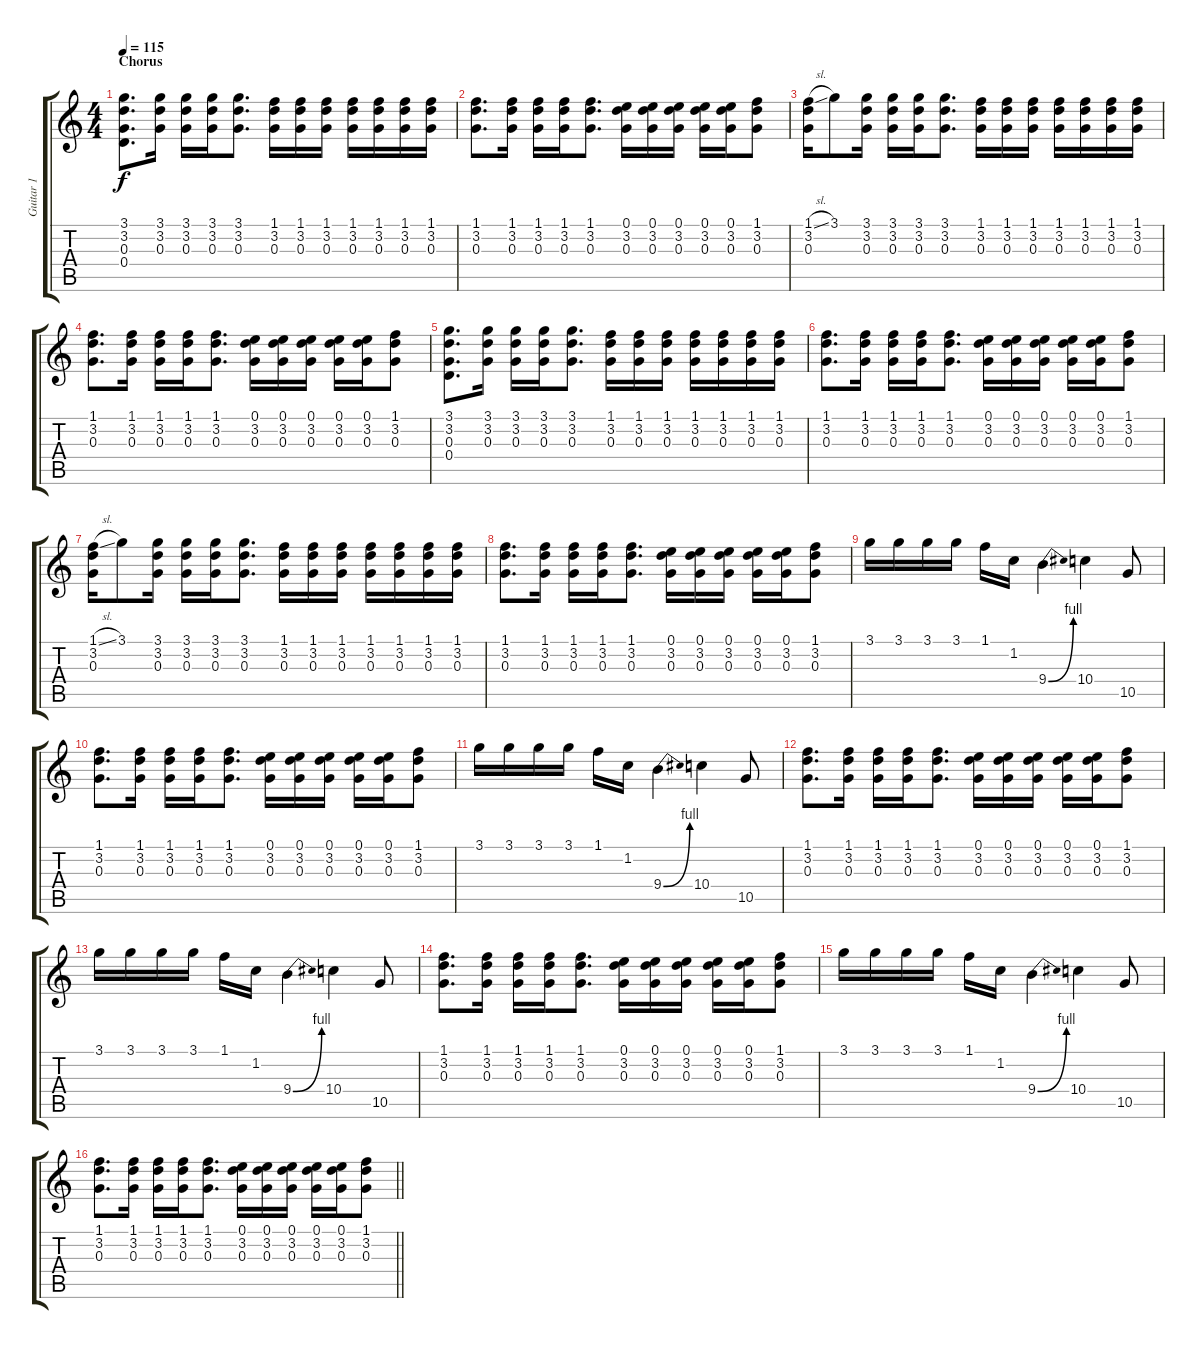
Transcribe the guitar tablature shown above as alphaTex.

\track ("Guitar 1" "Guitar 1") {instrument distortionguitar}
\staff {score tabs}
\tuning (E4 B3 G3 D3 A2 E2) {hide}
\ts (4 4)
\section ("" "Chorus")
\tempo 115
\clef g2
\ks c
(3.1 3.2 0.3 0.4).8{d dy f} (3.1 3.2 0.3).16 (3.1 3.2 0.3).16 (3.1 3.2 0.3).16 (3.1 3.2 0.3).8{d} (1.1 3.2 0.3).16 (1.1 3.2 0.3).16 (1.1 3.2 0.3).16 (1.1 3.2 0.3).16 (1.1 3.2 0.3).16 (1.1 3.2 0.3).16 (1.1 3.2 0.3).16 |
(1.1 3.2 0.3).8{d} (1.1 3.2 0.3).16 (1.1 3.2 0.3).16 (1.1 3.2 0.3).16 (1.1 3.2 0.3).8{d} (0.1 3.2 0.3).16 (0.1 3.2 0.3).16 (0.1 3.2 0.3).16 (0.1 3.2 0.3).16 (0.1 3.2 0.3).16 (1.1 3.2 0.3).8 |
(1.1{sl} 3.2 0.3).16 3.1.8 (3.1 3.2 0.3).16 (3.1 3.2 0.3).16 (3.1 3.2 0.3).16 (3.1 3.2 0.3).8{d} (1.1 3.2 0.3).16 (1.1 3.2 0.3).16 (1.1 3.2 0.3).16 (1.1 3.2 0.3).16 (1.1 3.2 0.3).16 (1.1 3.2 0.3).16 (1.1 3.2 0.3).16 |
(1.1 3.2 0.3).8{d} (1.1 3.2 0.3).16 (1.1 3.2 0.3).16 (1.1 3.2 0.3).16 (1.1 3.2 0.3).8{d} (0.1 3.2 0.3).16 (0.1 3.2 0.3).16 (0.1 3.2 0.3).16 (0.1 3.2 0.3).16 (0.1 3.2 0.3).16 (1.1 3.2 0.3).8 |
(3.1 3.2 0.3 0.4).8{d} (3.1 3.2 0.3).16 (3.1 3.2 0.3).16 (3.1 3.2 0.3).16 (3.1 3.2 0.3).8{d} (1.1 3.2 0.3).16 (1.1 3.2 0.3).16 (1.1 3.2 0.3).16 (1.1 3.2 0.3).16 (1.1 3.2 0.3).16 (1.1 3.2 0.3).16 (1.1 3.2 0.3).16 |
(1.1 3.2 0.3).8{d} (1.1 3.2 0.3).16 (1.1 3.2 0.3).16 (1.1 3.2 0.3).16 (1.1 3.2 0.3).8{d} (0.1 3.2 0.3).16 (0.1 3.2 0.3).16 (0.1 3.2 0.3).16 (0.1 3.2 0.3).16 (0.1 3.2 0.3).16 (1.1 3.2 0.3).8 |
(1.1{sl} 3.2 0.3).16 3.1.8 (3.1 3.2 0.3).16 (3.1 3.2 0.3).16 (3.1 3.2 0.3).16 (3.1 3.2 0.3).8{d} (1.1 3.2 0.3).16 (1.1 3.2 0.3).16 (1.1 3.2 0.3).16 (1.1 3.2 0.3).16 (1.1 3.2 0.3).16 (1.1 3.2 0.3).16 (1.1 3.2 0.3).16 |
(1.1 3.2 0.3).8{d} (1.1 3.2 0.3).16 (1.1 3.2 0.3).16 (1.1 3.2 0.3).16 (1.1 3.2 0.3).8{d} (0.1 3.2 0.3).16 (0.1 3.2 0.3).16 (0.1 3.2 0.3).16 (0.1 3.2 0.3).16 (0.1 3.2 0.3).16 (1.1 3.2 0.3).8 |
3.1.16 3.1.16 3.1.16 3.1.16 1.1.16 1.2.16 9.4{be (bend 0 0 60 4)}.4 10.4.4 10.5.8 |
(1.1 3.2 0.3).8{d} (1.1 3.2 0.3).16 (1.1 3.2 0.3).16 (1.1 3.2 0.3).16 (1.1 3.2 0.3).8{d} (0.1 3.2 0.3).16 (0.1 3.2 0.3).16 (0.1 3.2 0.3).16 (0.1 3.2 0.3).16 (0.1 3.2 0.3).16 (1.1 3.2 0.3).8 |
3.1.16 3.1.16 3.1.16 3.1.16 1.1.16 1.2.16 9.4{be (bend 0 0 60 4)}.4 10.4.4 10.5.8 |
(1.1 3.2 0.3).8{d} (1.1 3.2 0.3).16 (1.1 3.2 0.3).16 (1.1 3.2 0.3).16 (1.1 3.2 0.3).8{d} (0.1 3.2 0.3).16 (0.1 3.2 0.3).16 (0.1 3.2 0.3).16 (0.1 3.2 0.3).16 (0.1 3.2 0.3).16 (1.1 3.2 0.3).8 |
3.1.16 3.1.16 3.1.16 3.1.16 1.1.16 1.2.16 9.4{be (bend 0 0 60 4)}.4 10.4.4 10.5.8 |
(1.1 3.2 0.3).8{d} (1.1 3.2 0.3).16 (1.1 3.2 0.3).16 (1.1 3.2 0.3).16 (1.1 3.2 0.3).8{d} (0.1 3.2 0.3).16 (0.1 3.2 0.3).16 (0.1 3.2 0.3).16 (0.1 3.2 0.3).16 (0.1 3.2 0.3).16 (1.1 3.2 0.3).8 |
3.1.16 3.1.16 3.1.16 3.1.16 1.1.16 1.2.16 9.4{be (bend 0 0 60 4)}.4 10.4.4 10.5.8 |
\barLineRight lightlight
(1.1 3.2 0.3).8{d} (1.1 3.2 0.3).16 (1.1 3.2 0.3).16 (1.1 3.2 0.3).16 (1.1 3.2 0.3).8{d} (0.1 3.2 0.3).16 (0.1 3.2 0.3).16 (0.1 3.2 0.3).16 (0.1 3.2 0.3).16 (0.1 3.2 0.3).16 (1.1 3.2 0.3).8
